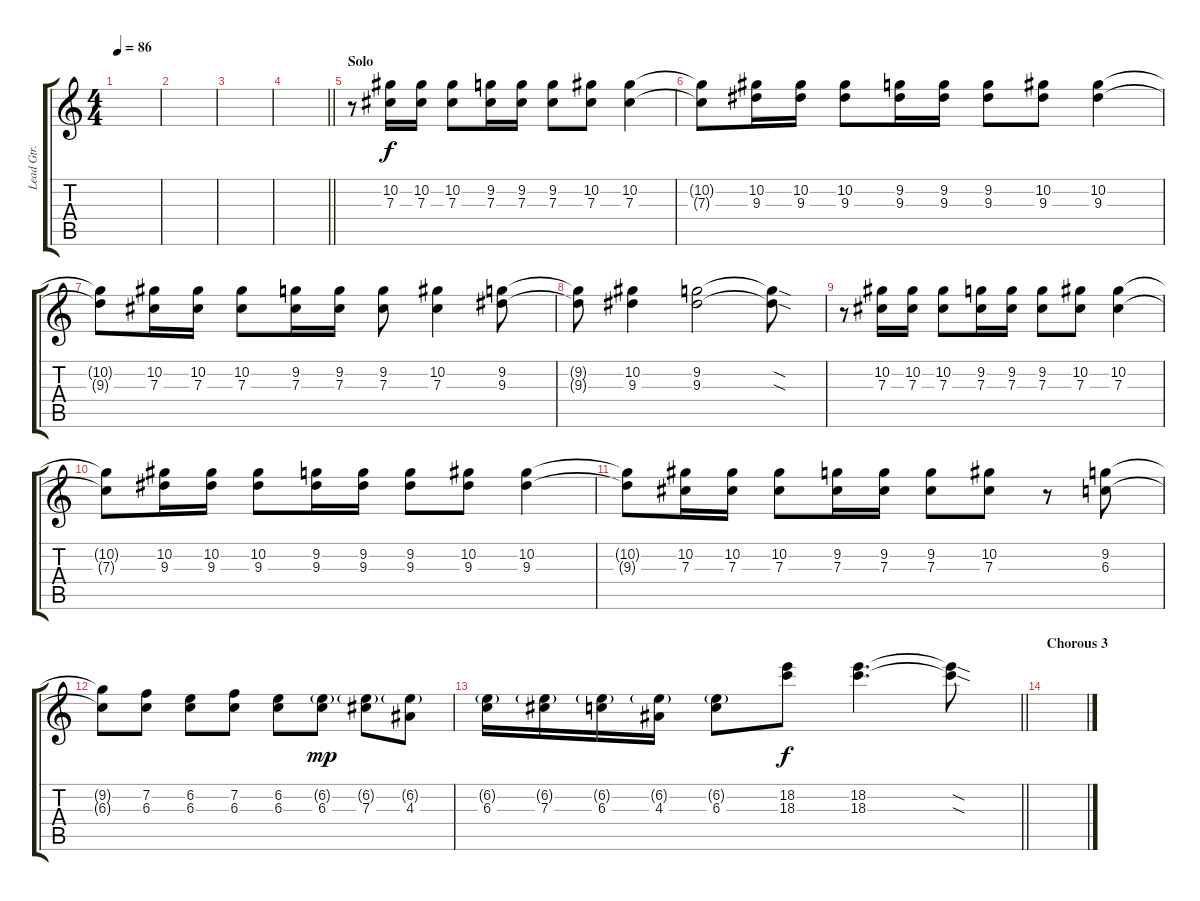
\track ("Lead Gtr." "Lead Gtr.") {instrument distortionguitar}
\staff {score tabs}
\tuning (Eb4 Bb3 Gb3 Db3 Ab2 Db2) {hide}
\ts (4 4)
\tempo 86
\clef g2
\ks c
|
|
|
\barLineRight lightlight
|
\section ("" "Solo")
r.8{volume 16} (10.2 7.3).16 (10.2 7.3).16 (10.2 7.3).8 (9.2 7.3).16 (9.2 7.3).16 (9.2 7.3).8 (10.2 7.3).8 (10.2 7.3).4 |
(10.2{t} 7.3{t}).8 (10.2 9.3).16 (10.2 9.3).16 (10.2 9.3).8 (9.2 9.3).16 (9.2 9.3).16 (9.2 9.3).8 (10.2 9.3).8 (10.2 9.3).4 |
(10.2{t} 9.3{t}).8 (10.2 7.3).16 (10.2 7.3).16 (10.2 7.3).8 (9.2 7.3).16 (9.2 7.3).16 (9.2 7.3).8 (10.2 7.3).4 (9.2 9.3).8 |
(9.2{t} 9.3{t}).8 (10.2 9.3).4 (9.2 9.3).2 (9.2{sod t} 9.3{sod t}).8 |
r.8 (10.2 7.3).16 (10.2 7.3).16 (10.2 7.3).8 (9.2 7.3).16 (9.2 7.3).16 (9.2 7.3).8 (10.2 7.3).8 (10.2 7.3).4 |
(10.2{t} 7.3{t}).8 (10.2 9.3).16 (10.2 9.3).16 (10.2 9.3).8 (9.2 9.3).16 (9.2 9.3).16 (9.2 9.3).8 (10.2 9.3).8 (10.2 9.3).4 |
(10.2{t} 9.3{t}).8 (10.2 7.3).16 (10.2 7.3).16 (10.2 7.3).8 (9.2 7.3).16 (9.2 7.3).16 (9.2 7.3).8 (10.2 7.3).8 r.8 (9.2 6.3).8 |
(9.2{t} 6.3{t}).8 (7.2 6.3).8 (6.2 6.3).8 (7.2 6.3).8 (6.2 6.3).8 (6.2{g} 6.3).8{dy mp} (6.2{g} 7.3).8 (6.2{g} 4.3).8 |
\barLineRight lightlight
(6.2{g} 6.3).16 (6.2{g} 7.3).16 (6.2{g} 6.3).16 (6.2{g} 4.3).16 (6.2{g} 6.3).8 (18.2 18.3).8{dy f} (18.2 18.3).4{d} (18.2{sod t} 18.3{sod t}).8 |
\section ("" "Chorous 3")
